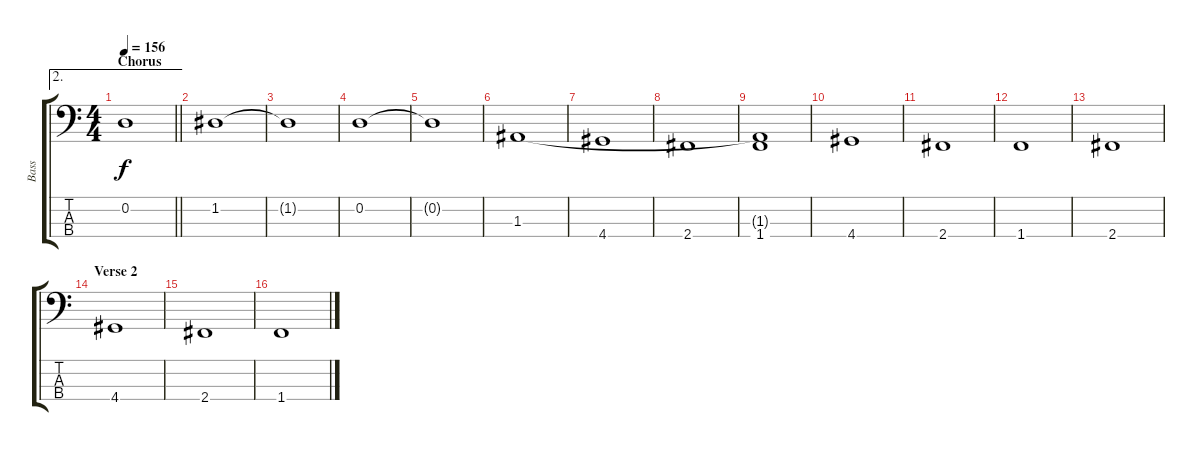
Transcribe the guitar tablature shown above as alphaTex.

\track ("Bass" "Bass") {instrument electricbassfinger}
\staff {score tabs}
\tuning (G2 D2 A1 E1) {hide}
\ae 2
\ts (4 4)
\section ("" "Chorus")
\tempo 156
\clef f4
\barLineRight lightlight
\ks c
0.2{t}.1{dy f} |
1.2.1 |
1.2{t}.1 |
0.2.1 |
0.2{t}.1 |
1.3.1 |
4.4.1 |
2.4.1 |
(1.3{t} 1.4).1 |
4.4.1 |
2.4.1 |
1.4.1 |
2.4.1 |
\section ("" "Verse 2")
4.4.1 |
2.4.1 |
1.4.1
